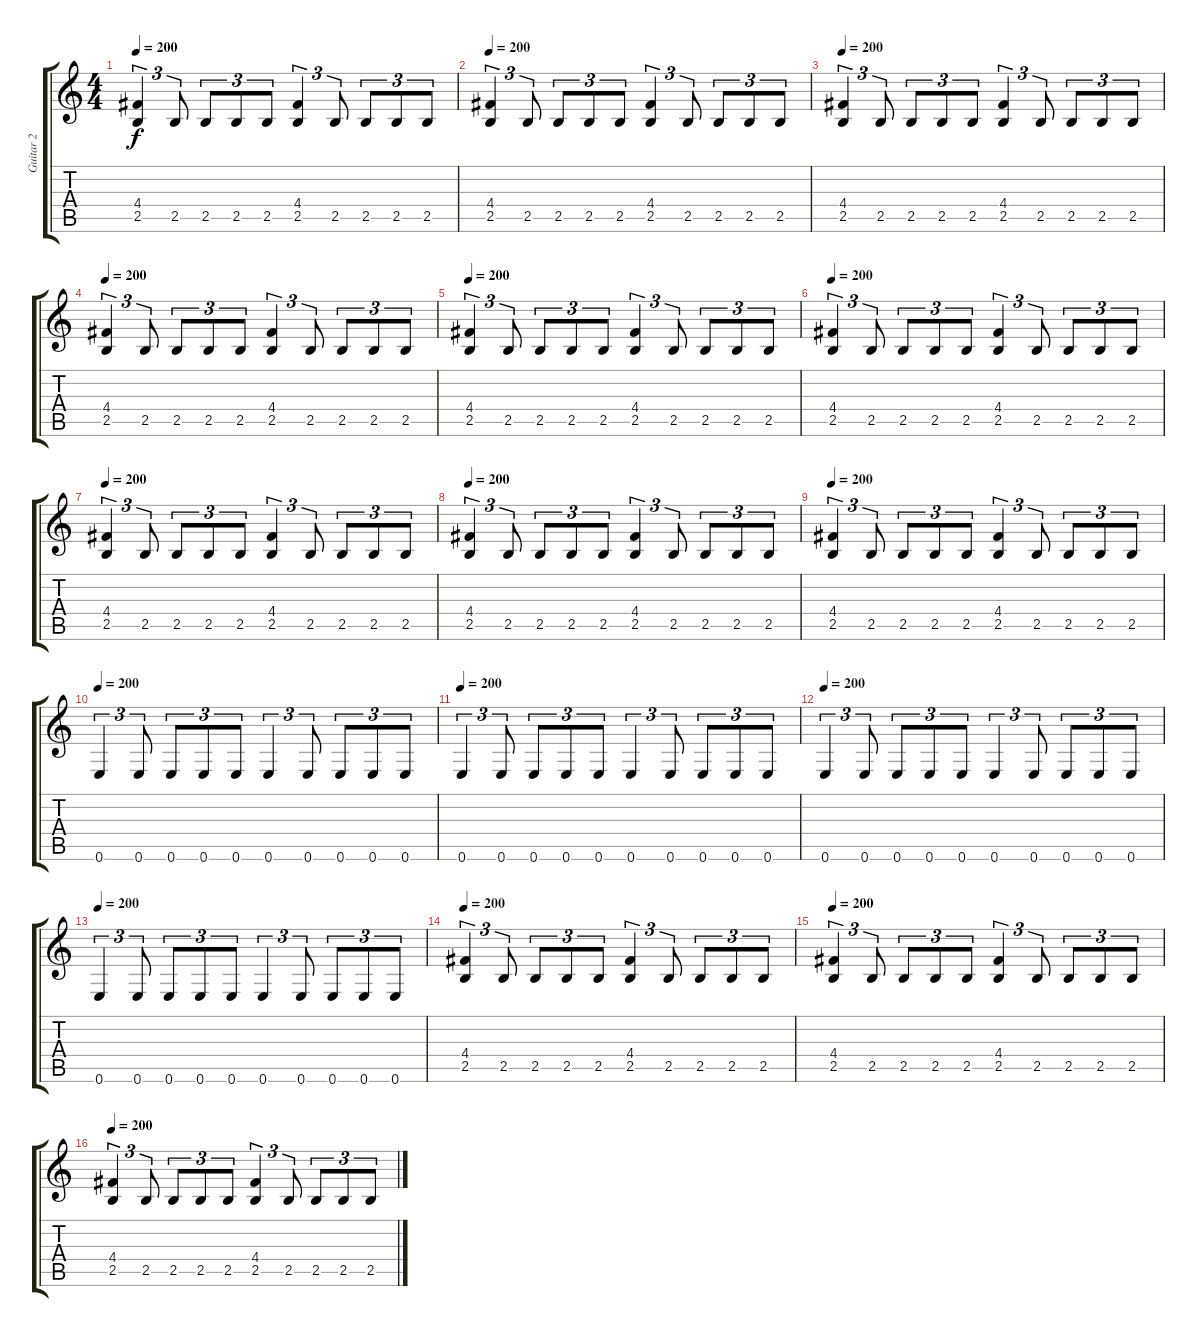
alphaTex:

\track ("Guitar 2" "Guitar 2") {instrument distortionguitar}
\staff {score tabs}
\tuning (E4 B3 G3 D3 A2 E2) {hide}
\ts (4 4)
\tempo 200
\clef g2
\ks c
(4.4 2.5).4{tu (3 2) dy f} 2.5.8{tu (3 2)} 2.5.8{tu (3 2)} 2.5.8{tu (3 2)} 2.5.8{tu (3 2)} (4.4 2.5).4{tu (3 2)} 2.5.8{tu (3 2)} 2.5.8{tu (3 2)} 2.5.8{tu (3 2)} 2.5.8{tu (3 2)} |
\tempo 200
(4.4 2.5).4{tu (3 2)} 2.5.8{tu (3 2)} 2.5.8{tu (3 2)} 2.5.8{tu (3 2)} 2.5.8{tu (3 2)} (4.4 2.5).4{tu (3 2)} 2.5.8{tu (3 2)} 2.5.8{tu (3 2)} 2.5.8{tu (3 2)} 2.5.8{tu (3 2)} |
\tempo 200
(4.4 2.5).4{tu (3 2)} 2.5.8{tu (3 2)} 2.5.8{tu (3 2)} 2.5.8{tu (3 2)} 2.5.8{tu (3 2)} (4.4 2.5).4{tu (3 2)} 2.5.8{tu (3 2)} 2.5.8{tu (3 2)} 2.5.8{tu (3 2)} 2.5.8{tu (3 2)} |
\tempo 200
(4.4 2.5).4{tu (3 2)} 2.5.8{tu (3 2)} 2.5.8{tu (3 2)} 2.5.8{tu (3 2)} 2.5.8{tu (3 2)} (4.4 2.5).4{tu (3 2)} 2.5.8{tu (3 2)} 2.5.8{tu (3 2)} 2.5.8{tu (3 2)} 2.5.8{tu (3 2)} |
\tempo 200
(4.4 2.5).4{tu (3 2)} 2.5.8{tu (3 2)} 2.5.8{tu (3 2)} 2.5.8{tu (3 2)} 2.5.8{tu (3 2)} (4.4 2.5).4{tu (3 2)} 2.5.8{tu (3 2)} 2.5.8{tu (3 2)} 2.5.8{tu (3 2)} 2.5.8{tu (3 2)} |
\tempo 200
(4.4 2.5).4{tu (3 2)} 2.5.8{tu (3 2)} 2.5.8{tu (3 2)} 2.5.8{tu (3 2)} 2.5.8{tu (3 2)} (4.4 2.5).4{tu (3 2)} 2.5.8{tu (3 2)} 2.5.8{tu (3 2)} 2.5.8{tu (3 2)} 2.5.8{tu (3 2)} |
\tempo 200
(4.4 2.5).4{tu (3 2)} 2.5.8{tu (3 2)} 2.5.8{tu (3 2)} 2.5.8{tu (3 2)} 2.5.8{tu (3 2)} (4.4 2.5).4{tu (3 2)} 2.5.8{tu (3 2)} 2.5.8{tu (3 2)} 2.5.8{tu (3 2)} 2.5.8{tu (3 2)} |
\tempo 200
(4.4 2.5).4{tu (3 2)} 2.5.8{tu (3 2)} 2.5.8{tu (3 2)} 2.5.8{tu (3 2)} 2.5.8{tu (3 2)} (4.4 2.5).4{tu (3 2)} 2.5.8{tu (3 2)} 2.5.8{tu (3 2)} 2.5.8{tu (3 2)} 2.5.8{tu (3 2)} |
\tempo 200
(4.4 2.5).4{tu (3 2)} 2.5.8{tu (3 2)} 2.5.8{tu (3 2)} 2.5.8{tu (3 2)} 2.5.8{tu (3 2)} (4.4 2.5).4{tu (3 2)} 2.5.8{tu (3 2)} 2.5.8{tu (3 2)} 2.5.8{tu (3 2)} 2.5.8{tu (3 2)} |
\tempo 200
0.6.4{tu (3 2)} 0.6.8{tu (3 2)} 0.6.8{tu (3 2)} 0.6.8{tu (3 2)} 0.6.8{tu (3 2)} 0.6.4{tu (3 2)} 0.6.8{tu (3 2)} 0.6.8{tu (3 2)} 0.6.8{tu (3 2)} 0.6.8{tu (3 2)} |
\tempo 200
0.6.4{tu (3 2)} 0.6.8{tu (3 2)} 0.6.8{tu (3 2)} 0.6.8{tu (3 2)} 0.6.8{tu (3 2)} 0.6.4{tu (3 2)} 0.6.8{tu (3 2)} 0.6.8{tu (3 2)} 0.6.8{tu (3 2)} 0.6.8{tu (3 2)} |
\tempo 200
0.6.4{tu (3 2)} 0.6.8{tu (3 2)} 0.6.8{tu (3 2)} 0.6.8{tu (3 2)} 0.6.8{tu (3 2)} 0.6.4{tu (3 2)} 0.6.8{tu (3 2)} 0.6.8{tu (3 2)} 0.6.8{tu (3 2)} 0.6.8{tu (3 2)} |
\tempo 200
0.6.4{tu (3 2)} 0.6.8{tu (3 2)} 0.6.8{tu (3 2)} 0.6.8{tu (3 2)} 0.6.8{tu (3 2)} 0.6.4{tu (3 2)} 0.6.8{tu (3 2)} 0.6.8{tu (3 2)} 0.6.8{tu (3 2)} 0.6.8{tu (3 2)} |
\tempo 200
(4.4 2.5).4{tu (3 2)} 2.5.8{tu (3 2)} 2.5.8{tu (3 2)} 2.5.8{tu (3 2)} 2.5.8{tu (3 2)} (4.4 2.5).4{tu (3 2)} 2.5.8{tu (3 2)} 2.5.8{tu (3 2)} 2.5.8{tu (3 2)} 2.5.8{tu (3 2)} |
\tempo 200
(4.4 2.5).4{tu (3 2)} 2.5.8{tu (3 2)} 2.5.8{tu (3 2)} 2.5.8{tu (3 2)} 2.5.8{tu (3 2)} (4.4 2.5).4{tu (3 2)} 2.5.8{tu (3 2)} 2.5.8{tu (3 2)} 2.5.8{tu (3 2)} 2.5.8{tu (3 2)} |
\tempo 200
(4.4 2.5).4{tu (3 2)} 2.5.8{tu (3 2)} 2.5.8{tu (3 2)} 2.5.8{tu (3 2)} 2.5.8{tu (3 2)} (4.4 2.5).4{tu (3 2)} 2.5.8{tu (3 2)} 2.5.8{tu (3 2)} 2.5.8{tu (3 2)} 2.5.8{tu (3 2)}
